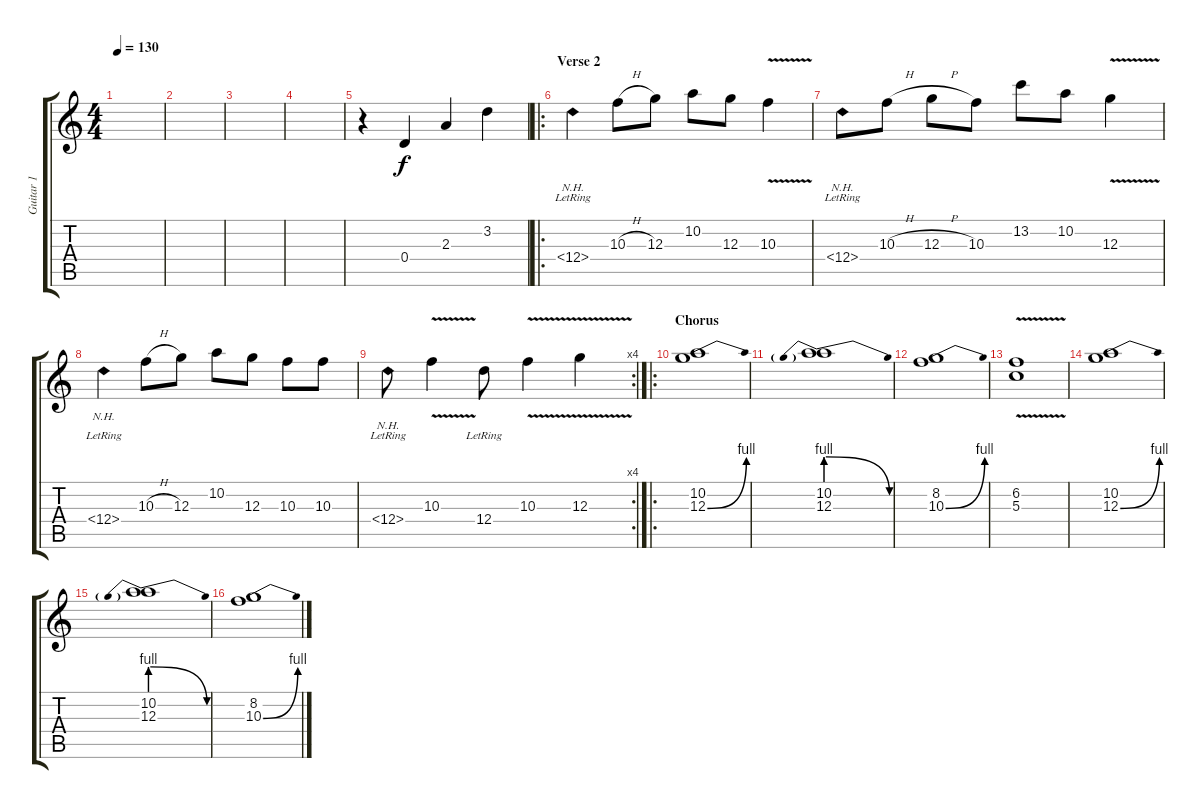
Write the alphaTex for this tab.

\track ("Guitar 1" "Guitar 1") {instrument electricguitarjazz}
\staff {score tabs}
\tuning (E4 B3 G3 D3 A2 E2) {hide}
\ts (4 4)
\tempo 130
\clef g2
\ks c
|
|
|
|
r.4 0.4.4 2.3.4 3.2.4 |
\ro
\section ("" "Verse 2")
12.4{nh lr}.4 10.3{h}.8 12.3.8 10.2.8 12.3.8 10.3{v}.4 |
12.4{nh lr}.8 10.3{h}.8 12.3{h}.8 10.3.8 13.2.8 10.2.8 12.3{v}.4 |
12.4{nh lr}.4 10.3{h}.8 12.3.8 10.2.8 12.3.8 10.3.8 10.3.8 |
\rc 4
12.4{nh lr}.8 10.3{v}.4 12.4{lr}.8 10.3{v}.4 12.3{v}.4 |
\ro
\section ("" "Chorus")
(10.2 12.3{be (bend 0 0 60 4)}).1{volume 12} |
(10.2 12.3{be (prebendrelease 0 4 60 0)}).1 |
(8.2 10.3{be (bend 0 0 60 4)}).1 |
(6.2{v} 5.3{v}).1 |
(10.2 12.3{be (bend 0 0 60 4)}).1 |
(10.2 12.3{be (prebendrelease 0 4 60 0)}).1 |
(8.2 10.3{be (bend 0 0 60 4)}).1
